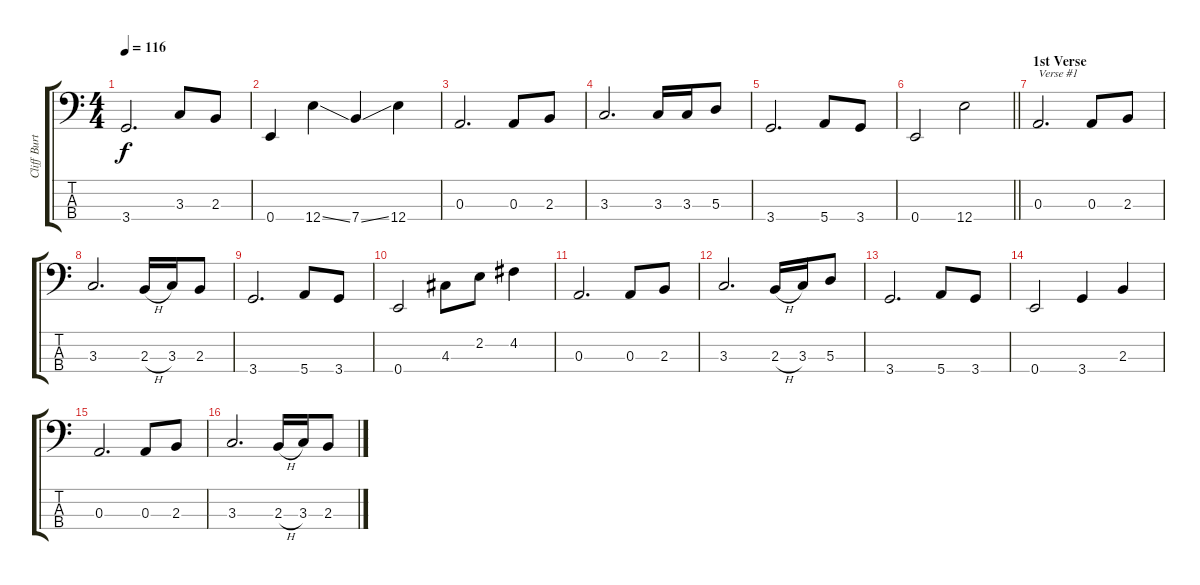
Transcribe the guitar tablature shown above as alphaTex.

\track ("Cliff Burton" "Cliff Burt") {instrument electricbasspick}
\staff {score tabs}
\tuning (G2 D2 A1 E1) {hide}
\ts (4 4)
\tempo 116
\clef f4
\ks aminor
3.4.2{d dy f} 3.3.8 2.3.8 |
0.4.4 12.4{ss}.4 7.4{ss}.4 12.4.4 |
0.3.2{d} 0.3.8 2.3.8 |
3.3.2{d} 3.3.16 3.3.16 5.3.8 |
3.4.2{d} 5.4.8 3.4.8 |
\barLineRight lightlight
0.4.2 12.4.2 |
\section ("" "1st Verse")
0.3.2{d txt "Verse #1"} 0.3.8 2.3.8 |
3.3.2{d} 2.3{h}.16 3.3.16 2.3.8 |
3.4.2{d} 5.4.8 3.4.8 |
0.4.2 4.3.8 2.2.8 4.2.4 |
0.3.2{d} 0.3.8 2.3.8 |
3.3.2{d} 2.3{h}.16 3.3.16 5.3.8 |
3.4.2{d} 5.4.8 3.4.8 |
0.4.2 3.4.4 2.3.4 |
0.3.2{d} 0.3.8 2.3.8 |
3.3.2{d} 2.3{h}.16 3.3.16 2.3.8
